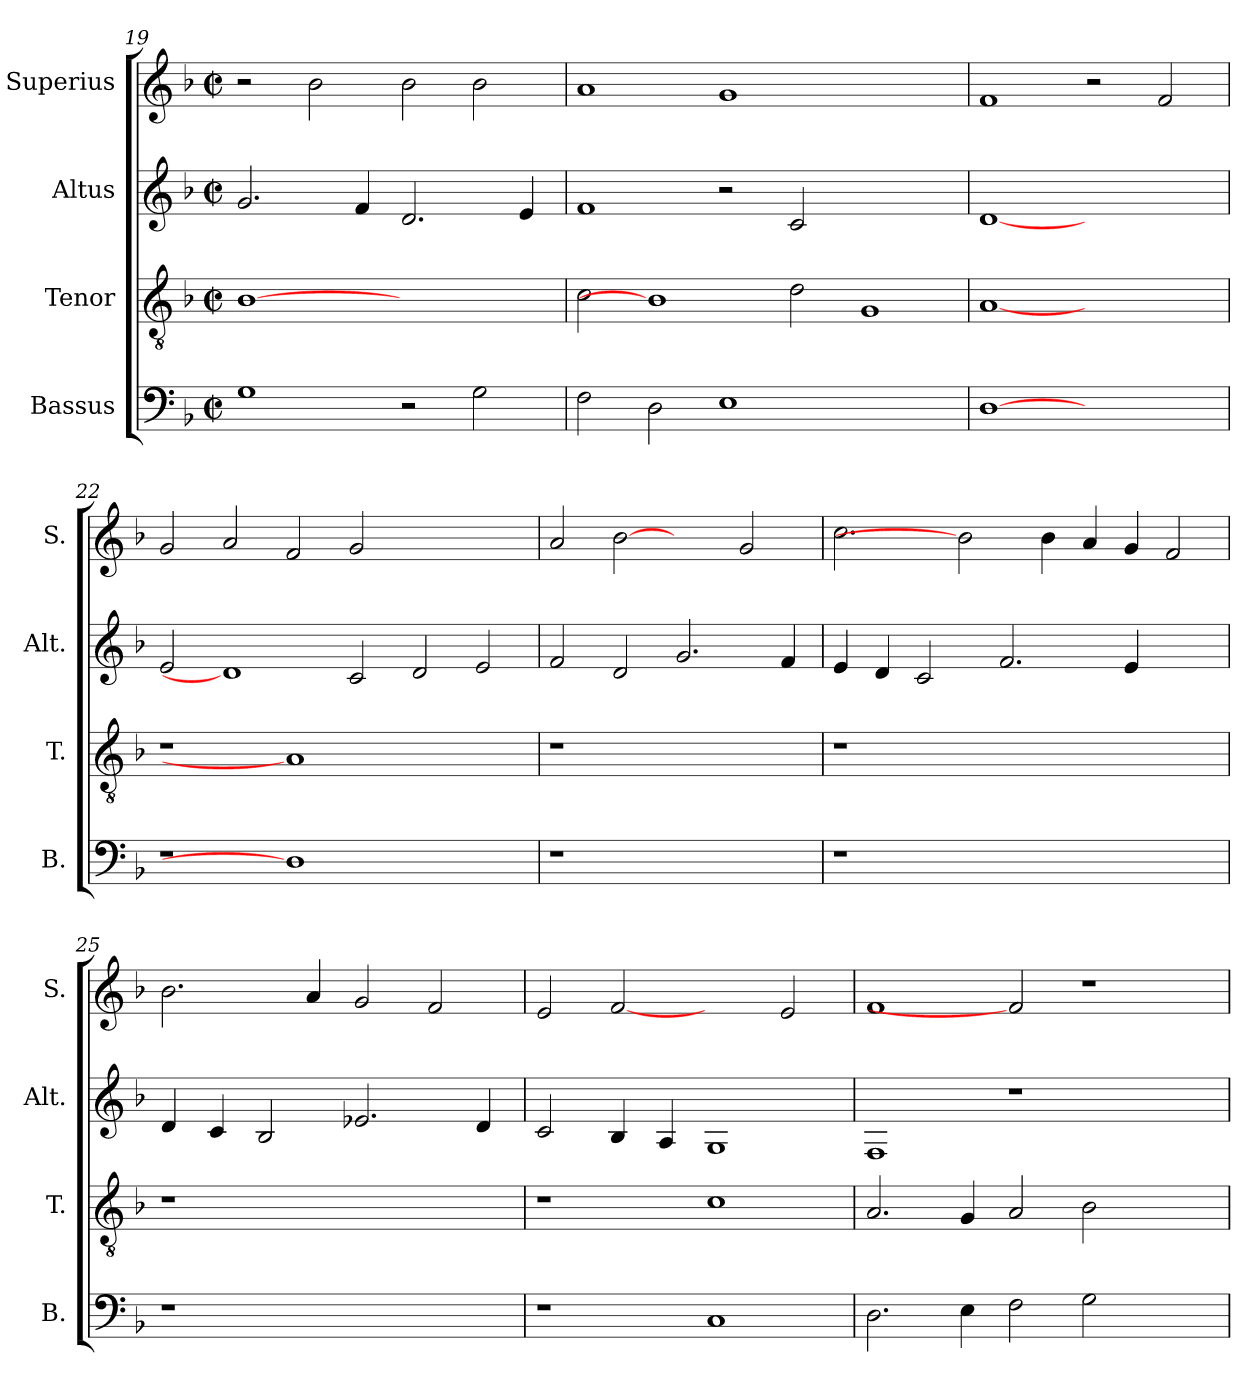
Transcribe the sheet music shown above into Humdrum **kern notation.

**kern	**kern	**kern	**kern
*part4	*part3	*part2	*part1
*staff4	*staff3	*staff2	*staff1
*I"Bassus	*I"Tenor	*I"Altus	*I"Superius
*I'B.	*I'T.	*I'Alt.	*I'S.
*clefF4	*clefGv2	*clefG2	*clefG2
*	*ITrd7c12	*	*
*k[b-]	*k[b-]	*k[b-]	*k[b-]
*F:	*F:	*F:	*F:
*M2/2	*M2/2	*M2/2	*M2/2
*met(c|)	*met(c|)	*met(c|)	*met(c|)
=19	=19	=19	=19
1Gi	[1BB-i	2.gi/	2r
.	.	.	2b-i\
.	.	4fi/	.
2r	1ryy	2.di/	2b-i\
2Gi\	.	.	2b-i\
.	.	4ei/	.
!!LO:PB:g=z
=20	=20	=20	=20
2Fi\	2Ci\	1fi	1ai
2Di\	1BB-i]	.	.
1Ei	.	2r	1gi
.	2Di\	2ci/	.
1ryy	1GGi	1ryy	1ryy
=21	=21	=21	=21
[1Di	[1AAi	[1di	1fi
1ryy	1ryy	1ryy	2r
.	.	.	2fi/
=22	=22	=22	=22
!LO:N:vis=1	!LO:N:vis=1	!	!
1r	1r	2ei/	2gi/
.	.	1di]	2ai/
1Di]	1AAi]	.	2fi/
.	.	2ci/	2gi/
1ryy	1ryy	2di/	1ryy
.	.	2ei/	.
=23	=23	=23	=23
!LO:N:vis=1	!LO:N:vis=1	!	!
1r	1r	2fi/	2ai/
.	.	2di/	[2b-i
1ryy	1ryy	2.gi/	2ryy
.	.	.	2gi/
.	.	4fi/	.
=24	=24	=24	=24
!LO:N:vis=1	!LO:N:vis=1	!	!
1r	1r	4ei/	2.cci\
.	.	4di/	.
.	.	2ci/	.
.	.	.	2b-i]
1.ryy	1.ryy	2.fi/	.
.	.	.	4b-i\
.	.	.	4ai/
.	.	4ei/	4gi/
.	.	2ryy	2fi/
!!LO:LB:g=z
=25	=25	=25	=25
!LO:N:vis=1	!LO:N:vis=1	!	!
1r	1r	4di/	2.b-i\
.	.	4ci/	.
.	.	2B-i/	.
.	.	.	4ai/
1ryy	1ryy	2.e-Xi/	2gi/
.	.	.	2fi/
.	.	4di/	.
=26	=26	=26	=26
1r	1r	2ci/	2ei/
.	.	4B-i/	[2fi
.	.	4Ai/	.
1Ci	1Ci	1Gi	2ryy
.	.	.	2ei/
=27	=27	=27	=27
2.Di\	2.AAi/	1Fi	1fi
4Ei\	4GGi/	.	.
2Fi\	2AAi/	1r	2fi]
2Gi\	2BB-i\	.	1r
2ryy	2ryy	2ryy	.
=	=	=	=
*-	*-	*-	*-
